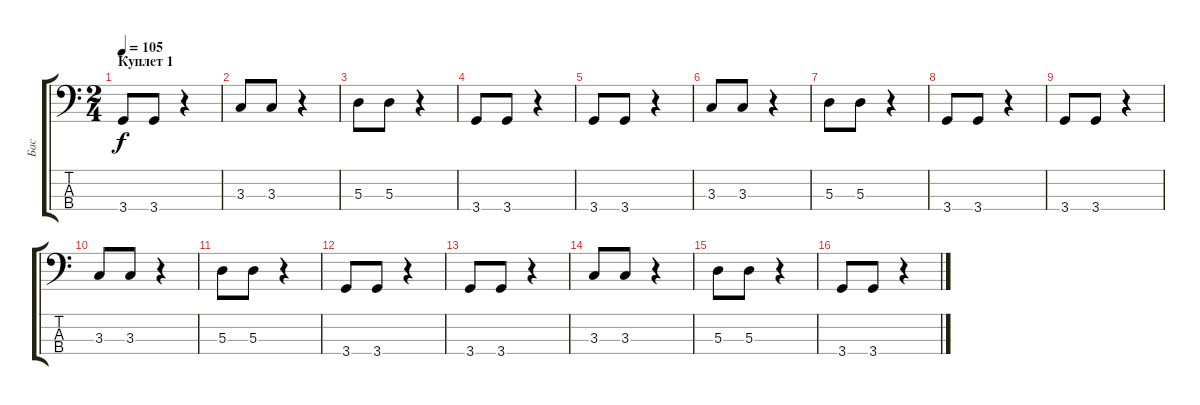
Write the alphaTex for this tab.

\track ("Бас" "Бас") {instrument electricbassfinger}
\staff {score tabs}
\tuning (G2 D2 A1 E1) {hide}
\ts (2 4)
\section ("" "Куплет 1")
\tempo 105
\clef f4
\ks c
3.4.8{dy f} 3.4.8 r.4 |
3.3.8 3.3.8 r.4 |
5.3.8 5.3.8 r.4 |
3.4.8 3.4.8 r.4 |
3.4.8 3.4.8 r.4 |
3.3.8 3.3.8 r.4 |
5.3.8 5.3.8 r.4 |
3.4.8 3.4.8 r.4 |
3.4.8 3.4.8 r.4 |
3.3.8 3.3.8 r.4 |
5.3.8 5.3.8 r.4 |
3.4.8 3.4.8 r.4 |
3.4.8 3.4.8 r.4 |
3.3.8 3.3.8 r.4 |
5.3.8 5.3.8 r.4 |
3.4.8 3.4.8 r.4
